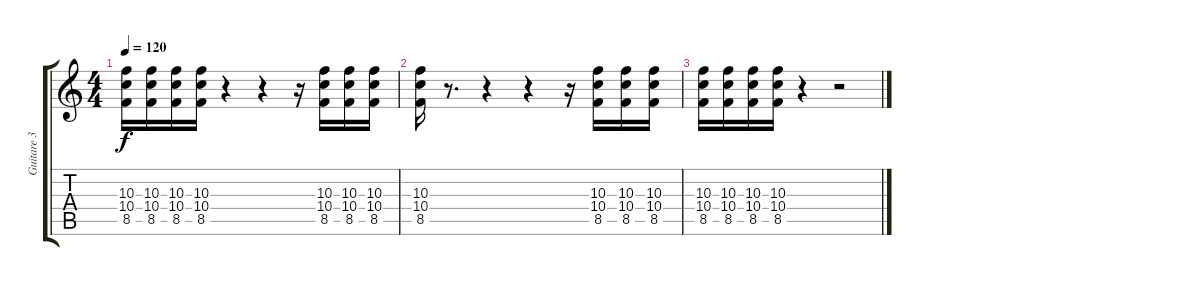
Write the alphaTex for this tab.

\track ("Guitare 3" "Guitare 3") {instrument overdrivenguitar}
\staff {score tabs}
\tuning (E4 B3 G3 D3 A2 E2) {hide}
\ts (4 4)
\tempo 120
\clef g2
\ks c
(10.3 10.4 8.5).16{dy f} (10.3 10.4 8.5).16 (10.3 10.4 8.5).16 (10.3 10.4 8.5).16 r.4 r.4 r.16 (10.3 10.4 8.5).16 (10.3 10.4 8.5).16 (10.3 10.4 8.5).16 |
(10.3 10.4 8.5).16 r.8{d} r.4 r.4 r.16 (10.3 10.4 8.5).16 (10.3 10.4 8.5).16 (10.3 10.4 8.5).16 |
(10.3 10.4 8.5).16 (10.3 10.4 8.5).16 (10.3 10.4 8.5).16 (10.3 10.4 8.5).16 r.4 r.2
